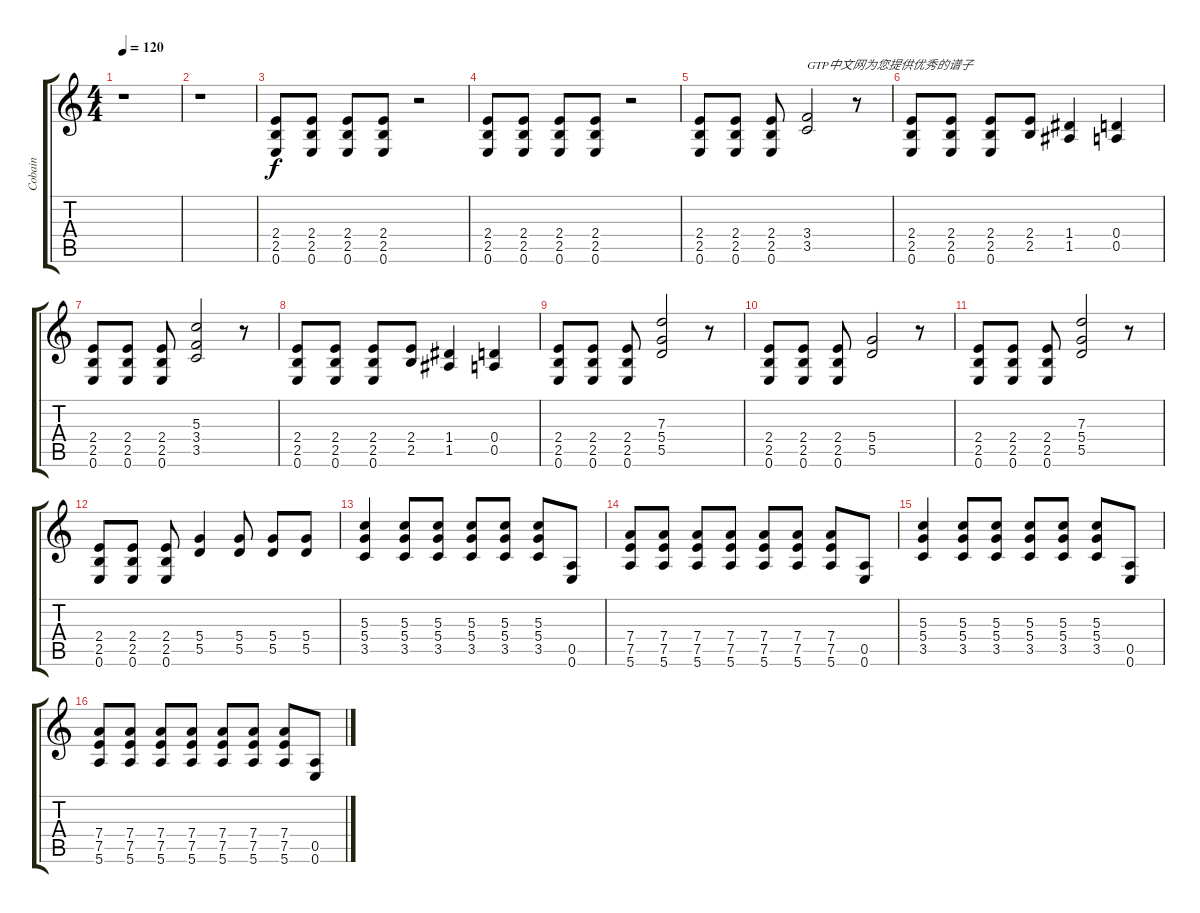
\track ("Cobain" "Cobain") {instrument distortionguitar}
\staff {score tabs}
\tuning (E4 B3 G3 D3 A2 E2) {hide}
\ts (4 4)
\tempo 120
\clef g2
\ks c
r.1{dy f instrument distortionguitar} |
r.1 |
(2.4 2.5 0.6).8{instrument electricguitarmuted} (2.4 2.5 0.6).8 (2.4 2.5 0.6).8 (2.4 2.5 0.6).8 r.2 |
(2.4 2.5 0.6).8 (2.4 2.5 0.6).8 (2.4 2.5 0.6).8 (2.4 2.5 0.6).8 r.2 |
(2.4 2.5 0.6).8 (2.4 2.5 0.6).8 (2.4 2.5 0.6).8 (3.4 3.5).2{txt "GTP中文网为您提供优秀的谱子" instrument distortionguitar} r.8 |
(2.4 2.5 0.6).8{instrument electricguitarmuted} (2.4 2.5 0.6).8 (2.4 2.5 0.6).8 (2.4 2.5).8{instrument distortionguitar} (1.4 1.5).4 (0.4 0.5).4 |
(2.4 2.5 0.6).8{instrument electricguitarmuted} (2.4 2.5 0.6).8 (2.4 2.5 0.6).8 (5.3 3.4 3.5).2{instrument distortionguitar} r.8 |
(2.4 2.5 0.6).8{instrument electricguitarmuted} (2.4 2.5 0.6).8 (2.4 2.5 0.6).8 (2.4 2.5).8{instrument distortionguitar} (1.4 1.5).4 (0.4 0.5).4 |
(2.4 2.5 0.6).8{instrument electricguitarmuted} (2.4 2.5 0.6).8 (2.4 2.5 0.6).8 (7.3 5.4 5.5).2{instrument distortionguitar} r.8 |
(2.4 2.5 0.6).8{instrument electricguitarmuted} (2.4 2.5 0.6).8 (2.4 2.5 0.6).8 (5.4 5.5).2{instrument distortionguitar} r.8 |
(2.4 2.5 0.6).8{instrument electricguitarmuted} (2.4 2.5 0.6).8 (2.4 2.5 0.6).8 (7.3 5.4 5.5).2{instrument distortionguitar} r.8 |
(2.4 2.5 0.6).8{instrument electricguitarmuted} (2.4 2.5 0.6).8 (2.4 2.5 0.6).8 (5.4 5.5).4{instrument distortionguitar} (5.4 5.5).8 (5.4 5.5).8 (5.4 5.5).8 |
(5.3 5.4 3.5).4 (5.3 5.4 3.5).8 (5.3 5.4 3.5).8 (5.3 5.4 3.5).8 (5.3 5.4 3.5).8 (5.3 5.4 3.5).8 (0.5 0.6).8 |
(7.4 7.5 5.6).8 (7.4 7.5 5.6).8 (7.4 7.5 5.6).8 (7.4 7.5 5.6).8 (7.4 7.5 5.6).8 (7.4 7.5 5.6).8 (7.4 7.5 5.6).8 (0.5 0.6).8 |
(5.3 5.4 3.5).4 (5.3 5.4 3.5).8 (5.3 5.4 3.5).8 (5.3 5.4 3.5).8 (5.3 5.4 3.5).8 (5.3 5.4 3.5).8 (0.5 0.6).8 |
(7.4 7.5 5.6).8 (7.4 7.5 5.6).8 (7.4 7.5 5.6).8 (7.4 7.5 5.6).8 (7.4 7.5 5.6).8 (7.4 7.5 5.6).8 (7.4 7.5 5.6).8 (0.5 0.6).8
